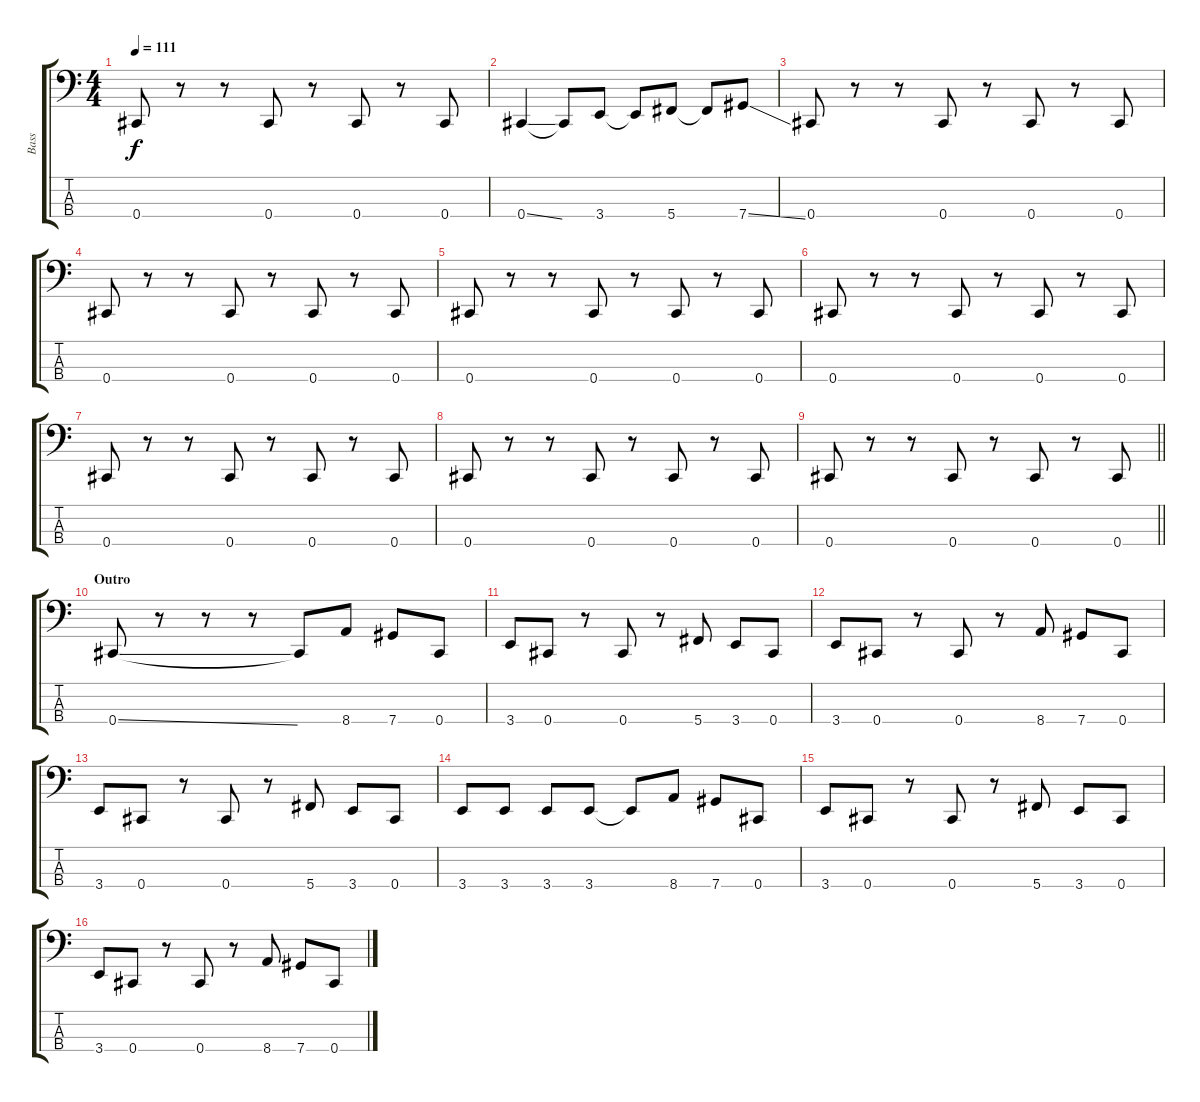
\track ("Bass" "Bass") {instrument electricbasspick}
\staff {score tabs}
\tuning (Gb2 Db2 Ab1 Db1) {hide}
\ts (4 4)
\tempo 111
\clef f4
\ks c
0.4.8{dy f} r.8 r.8 0.4.8 r.8 0.4.8 r.8 0.4.8 |
0.4{ss}.4 0.4{t}.8 3.4.8 3.4{t}.8 5.4.8 5.4{t}.8 7.4{ss}.8 |
0.4.8 r.8 r.8 0.4.8 r.8 0.4.8 r.8 0.4.8 |
0.4.8 r.8 r.8 0.4.8 r.8 0.4.8 r.8 0.4.8 |
0.4.8 r.8 r.8 0.4.8 r.8 0.4.8 r.8 0.4.8 |
0.4.8 r.8 r.8 0.4.8 r.8 0.4.8 r.8 0.4.8 |
0.4.8 r.8 r.8 0.4.8 r.8 0.4.8 r.8 0.4.8 |
0.4.8 r.8 r.8 0.4.8 r.8 0.4.8 r.8 0.4.8 |
\barLineRight lightlight
0.4.8 r.8 r.8 0.4.8 r.8 0.4.8 r.8 0.4.8 |
\section ("" "Outro")
0.4{ss}.8 r.8 r.8 r.8 0.4{t}.8 8.4.8 7.4.8 0.4.8 |
3.4.8 0.4.8 r.8 0.4.8 r.8 5.4.8 3.4.8 0.4.8 |
3.4.8 0.4.8 r.8 0.4.8 r.8 8.4.8 7.4.8 0.4.8 |
3.4.8 0.4.8 r.8 0.4.8 r.8 5.4.8 3.4.8 0.4.8 |
3.4.8 3.4.8 3.4.8 3.4.8 3.4{t}.8 8.4.8 7.4.8 0.4.8 |
3.4.8 0.4.8 r.8 0.4.8 r.8 5.4.8 3.4.8 0.4.8 |
3.4.8 0.4.8 r.8 0.4.8 r.8 8.4.8 7.4.8 0.4.8
